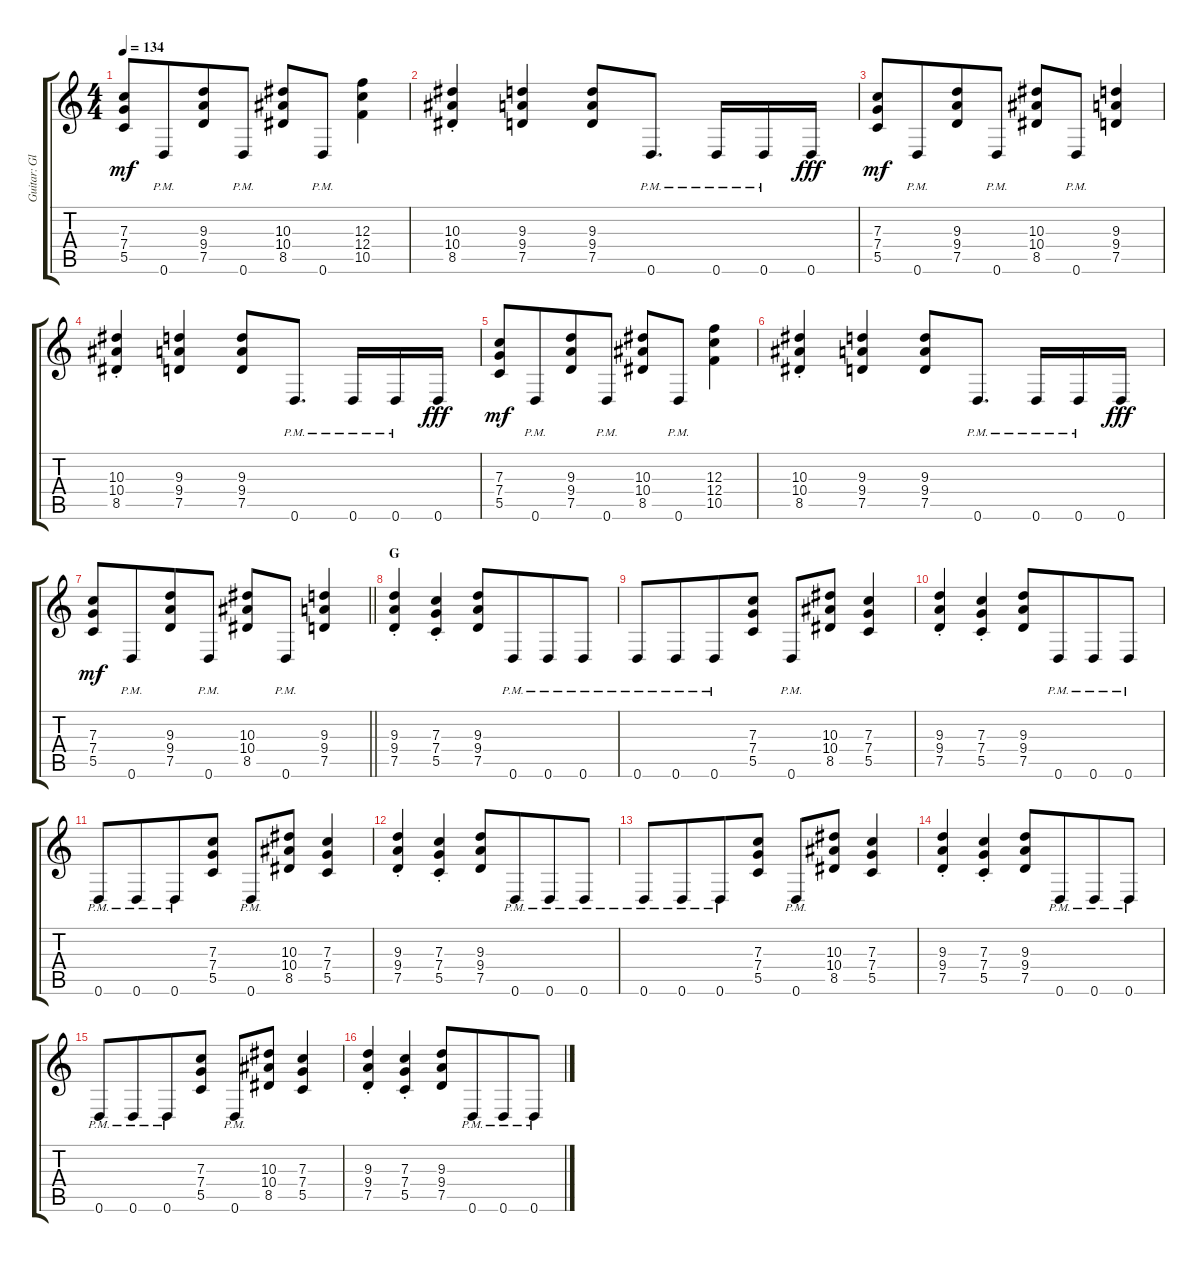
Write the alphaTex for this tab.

\track ("Guitar: Glenn" "Guitar: Gl") {instrument distortionguitar}
\staff {score tabs}
\tuning (D4 A3 F3 C3 G2 D2) {hide}
\ts (4 4)
\tempo 134
\clef g2
\ks c
(7.3 7.4 5.5).8{dy mf} 0.6{pm}.8{beam merge} (9.3 9.4 7.5).8 0.6{pm}.8 (10.3 10.4 8.5).8 0.6{pm}.8 (12.3 12.4 10.5).4 |
(10.3{st} 10.4{st} 8.5{st}).4 (9.3 9.4 7.5).4 (9.3 9.4 7.5).8 0.6{pm}.8{d} 0.6{pm}.16 0.6{pm}.16 0.6.16{dy fff} |
(7.3 7.4 5.5).8{dy mf} 0.6{pm}.8{beam merge} (9.3 9.4 7.5).8 0.6{pm}.8 (10.3 10.4 8.5).8 0.6{pm}.8 (9.3 9.4 7.5).4 |
(10.3{st} 10.4{st} 8.5{st}).4 (9.3 9.4 7.5).4 (9.3 9.4 7.5).8 0.6{pm}.8{d} 0.6{pm}.16 0.6{pm}.16 0.6.16{dy fff} |
(7.3 7.4 5.5).8{dy mf} 0.6{pm}.8{beam merge} (9.3 9.4 7.5).8 0.6{pm}.8 (10.3 10.4 8.5).8 0.6{pm}.8 (12.3 12.4 10.5).4 |
(10.3{st} 10.4{st} 8.5{st}).4 (9.3 9.4 7.5).4 (9.3 9.4 7.5).8 0.6{pm}.8{d} 0.6{pm}.16 0.6{pm}.16 0.6.16{dy fff} |
\barLineRight lightlight
(7.3 7.4 5.5).8{dy mf} 0.6{pm}.8{beam merge} (9.3 9.4 7.5).8 0.6{pm}.8 (10.3 10.4 8.5).8 0.6{pm}.8 (9.3 9.4 7.5).4 |
\section ("" "G")
(9.3{st} 9.4{st} 7.5{st}).4 (7.3{st} 7.4{st} 5.5{st}).4 (9.3 9.4 7.5).8 0.6{pm}.8{beam merge} 0.6{pm}.8 0.6{pm}.8 |
0.6{pm}.8 0.6{pm}.8{beam merge} 0.6{pm}.8 (7.3 7.4 5.5).8 0.6{pm}.8 (10.3 10.4 8.5).8 (7.3 7.4 5.5).4 |
(9.3{st} 9.4{st} 7.5{st}).4 (7.3{st} 7.4{st} 5.5{st}).4 (9.3 9.4 7.5).8 0.6{pm}.8{beam merge} 0.6{pm}.8 0.6{pm}.8 |
0.6{pm}.8 0.6{pm}.8{beam merge} 0.6{pm}.8 (7.3 7.4 5.5).8 0.6{pm}.8 (10.3 10.4 8.5).8 (7.3 7.4 5.5).4 |
(9.3{st} 9.4{st} 7.5{st}).4 (7.3{st} 7.4{st} 5.5{st}).4 (9.3 9.4 7.5).8 0.6{pm}.8{beam merge} 0.6{pm}.8 0.6{pm}.8 |
0.6{pm}.8 0.6{pm}.8{beam merge} 0.6{pm}.8 (7.3 7.4 5.5).8 0.6{pm}.8 (10.3 10.4 8.5).8 (7.3 7.4 5.5).4 |
(9.3{st} 9.4{st} 7.5{st}).4 (7.3{st} 7.4{st} 5.5{st}).4 (9.3 9.4 7.5).8 0.6{pm}.8{beam merge} 0.6{pm}.8 0.6{pm}.8 |
0.6{pm}.8 0.6{pm}.8{beam merge} 0.6{pm}.8 (7.3 7.4 5.5).8 0.6{pm}.8 (10.3 10.4 8.5).8 (7.3 7.4 5.5).4 |
(9.3{st} 9.4{st} 7.5{st}).4 (7.3{st} 7.4{st} 5.5{st}).4 (9.3 9.4 7.5).8 0.6{pm}.8{beam merge} 0.6{pm}.8 0.6{pm}.8
